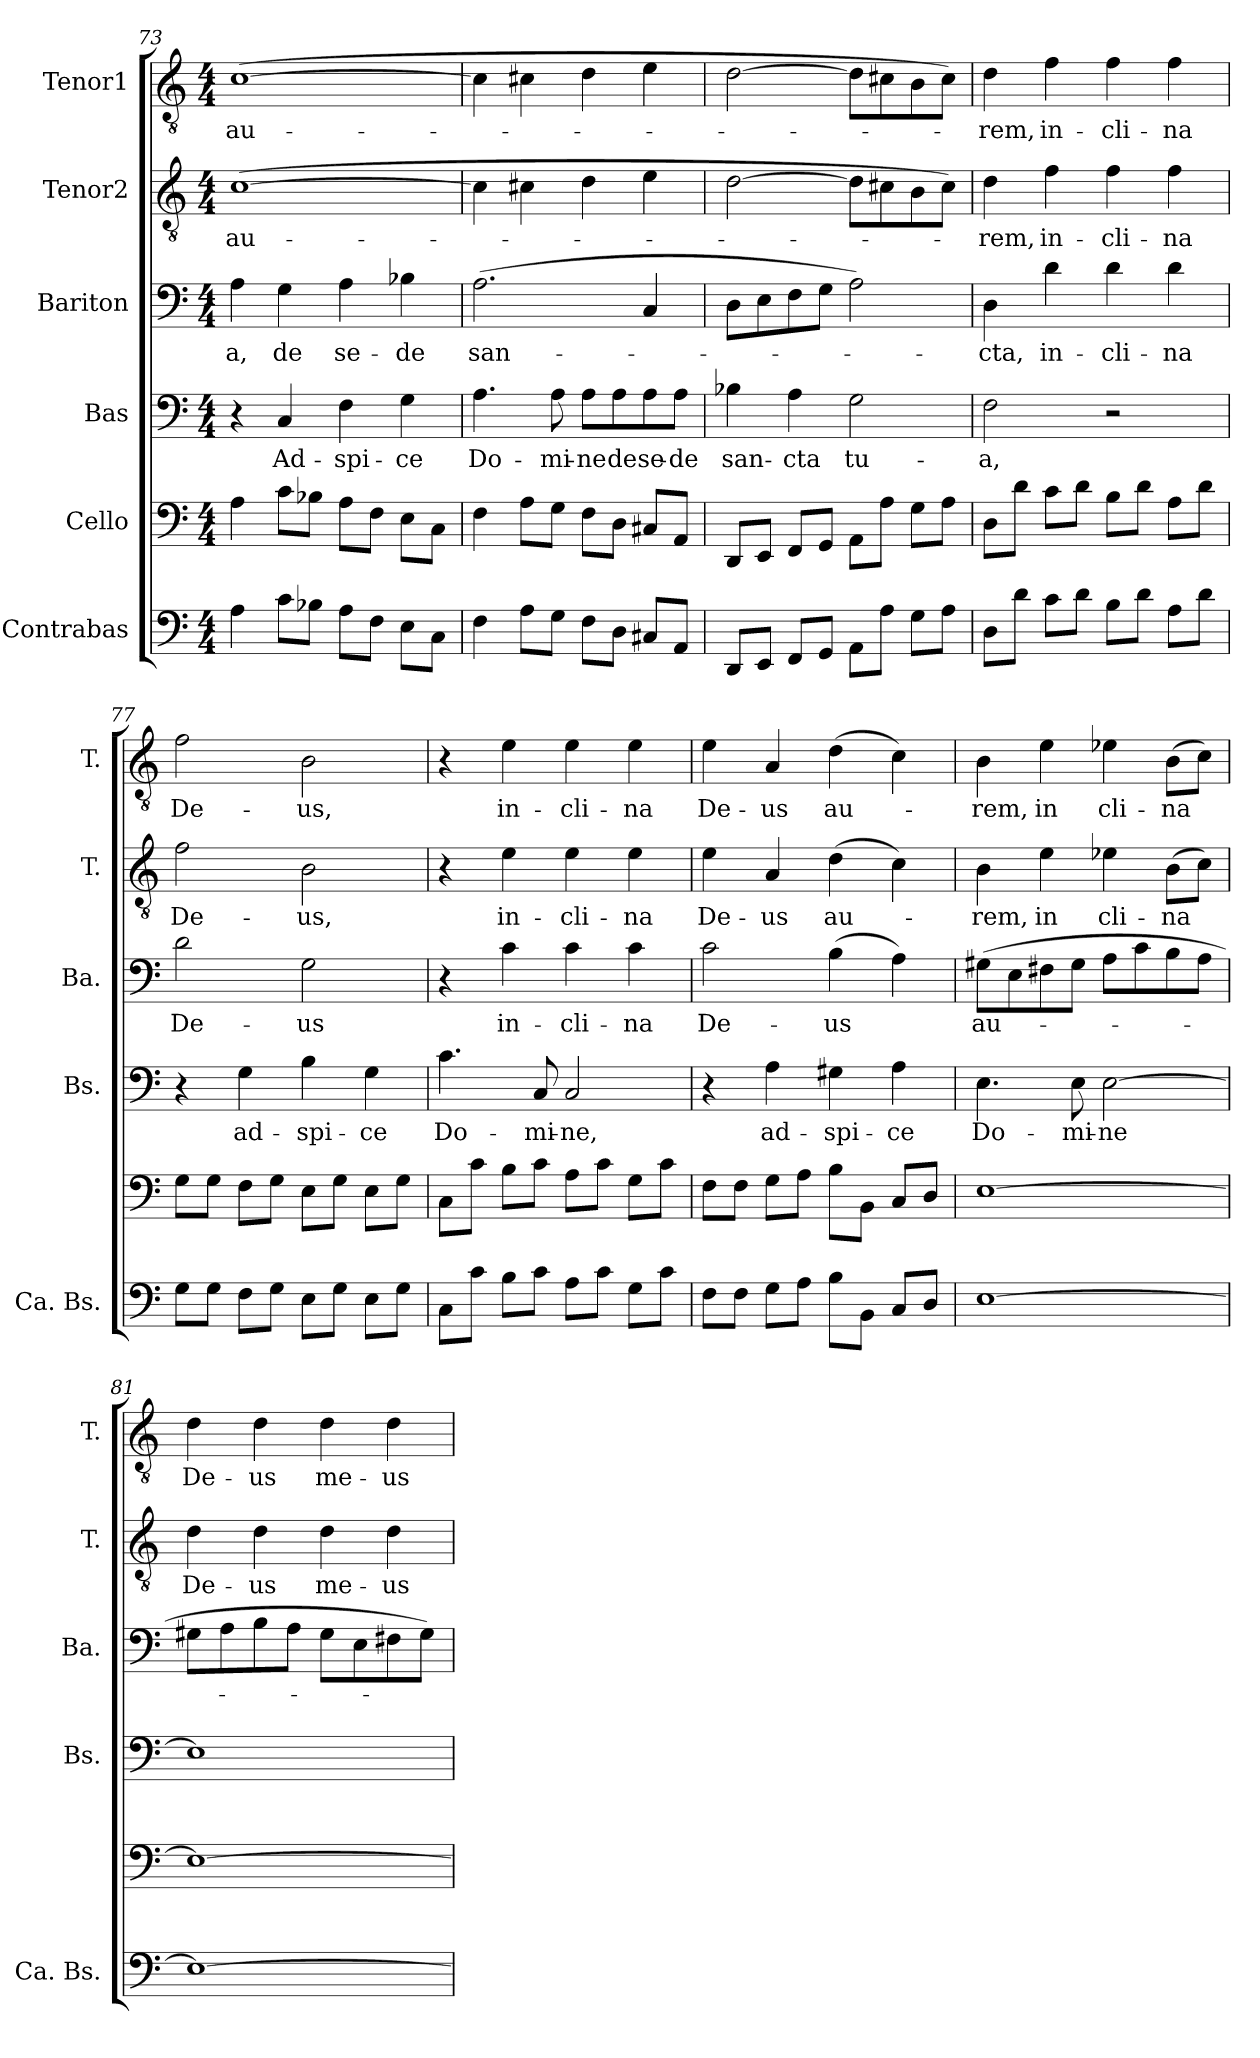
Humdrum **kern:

**kern	**kern	**kern	**text	**kern	**text	**kern	**text	**kern	**text
*part6	*part5	*part4	*part4	*part3	*part3	*part2	*part2	*part1	*part1
*staff6	*staff5	*staff4	*staff4	*staff3	*staff3	*staff2	*staff2	*staff1	*staff1
*I"Contrabas	*I"Cello	*I"Bas	*	*I"Bariton	*	*I"Tenor2	*	*I"Tenor1	*
*I'Ca. Bs.	*	*I'Bs.	*	*I'Ba.	*	*I'T.	*	*I'T.	*
!!LO:LB:g=z
*clefF4	*clefF4	*clefF4	*	*clefF4	*	*clefGv2	*	*clefGv2	*
*ITrd7c12	*	*	*	*	*	*	*	*	*
*k[]	*k[]	*k[]	*	*k[]	*	*k[]	*	*k[]	*
*M4/4	*M4/4	*M4/4	*	*M4/4	*	*M4/4	*	*M4/4	*
=73	=73	=73	=73	=73	=73	=73	=73	=73	=73
!	!	!	!	!	!LO:LY:b	!	!LO:LY:b	!	!LO:LY:b
4AA\	4A\	4r	.	4A\	-a,	(>[1c	au-	(>[1c	au-
!	!	!	!LO:LY:b	!	!LO:LY:b	!	!	!	!
8C\L	8c\L	4C/	Ad-	4G\	de	.	.	.	.
8BB-X\J	8B-X\J	.	.	.	.	.	.	.	.
!	!	!	!LO:LY:b	!	!LO:LY:b	!	!	!	!
8AA\L	8A\L	4F\	-spi-	4A\	se-	.	.	.	.
8FF\J	8F\J	.	.	.	.	.	.	.	.
!	!	!	!LO:LY:b	!	!LO:LY:b	!	!	!	!
8EE\L	8E\L	4G\	-ce	4B-X\	-de	.	.	.	.
8CC\J	8C\J	.	.	.	.	.	.	.	.
=74	=74	=74	=74	=74	=74	=74	=74	=74	=74
!	!	!	!LO:LY:b	!	!LO:LY:b	!	!	!	!
4FF\	4F\	4.A\	Do-	(>2.A\	san-	4c\]	.	4c\]	.
8AA\L	8A\L	.	.	.	.	4c#X\	.	4c#X\	.
!	!	!	!LO:LY:b	!	!	!	!	!	!
8GG\J	8G\J	8A\	-mi-	.	.	.	.	.	.
!	!	!	!LO:LY:b	!	!	!	!	!	!
8FF\L	8F\L	8A\L	-ne	.	.	4d\	.	4d\	.
!	!	!	!LO:LY:b	!	!	!	!	!	!
8DD\J	8D\J	8A\	de	.	.	.	.	.	.
!	!	!	!LO:LY:b	!	!	!	!	!	!
8CC#X/L	8C#X/L	8A\	se-	4C/	.	4e\	.	4e\	.
!	!	!	!LO:LY:b	!	!	!	!	!	!
8AAA/J	8AA/J	8A\J	-de	.	.	.	.	.	.
=75	=75	=75	=75	=75	=75	=75	=75	=75	=75
!	!	!	!LO:LY:b	!	!	!	!	!	!
8DDD/L	8DD/L	4B-X\	san-	8D\L	.	[2d\	.	[2d\	.
8EEE/J	8EE/J	.	.	8E\	.	.	.	.	.
!	!	!	!LO:LY:b	!	!	!	!	!	!
8FFF/L	8FF/L	4A\	-cta	8F\	.	.	.	.	.
8GGG/J	8GG/J	.	.	8G\J	.	.	.	.	.
!	!	!	!LO:LY:b	!	!	!	!	!	!
8AAA\L	8AA\L	2G\	tu-	2A\)	.	8d\L]	.	8d\L]	.
8AA\J	8A\J	.	.	.	.	8c#X\	.	8c#X\	.
8GG\L	8G\L	.	.	.	.	8B\	.	8B\	.
8AA\J	8A\J	.	.	.	.	8c#\J)	.	8c#\J)	.
!!LO:PB:g=z
=76	=76	=76	=76	=76	=76	=76	=76	=76	=76
!	!	!	!LO:LY:b	!	!LO:LY:b	!	!LO:LY:b	!	!LO:LY:b
8DD\L	8D\L	2F\	-a,	4D\	-cta,	4d\	-rem,	4d\	-rem,
8D\J	8d\J	.	.	.	.	.	.	.	.
*	*	*	*	*	*	*	*	*MM117	*
!	!	!	!	!	!LO:LY:b	!	!LO:LY:b	!	!LO:LY:b
8C\L	8c\L	.	.	4d\	in-	4f\	in-	4f\	in-
8D\J	8d\J	.	.	.	.	.	.	.	.
!	!	!	!	!	!LO:LY:b	!	!LO:LY:b	!	!LO:LY:b
8BB\L	8B\L	2r	.	4d\	-cli-	4f\	-cli-	4f\	-cli-
8D\J	8d\J	.	.	.	.	.	.	.	.
!	!	!	!	!	!LO:LY:b	!	!LO:LY:b	!	!LO:LY:b
8AA\L	8A\L	.	.	4d\	-na	4f\	-na	4f\	-na
8D\J	8d\J	.	.	.	.	.	.	.	.
=77	=77	=77	=77	=77	=77	=77	=77	=77	=77
!	!	!	!	!	!LO:LY:b	!	!LO:LY:b	!	!LO:LY:b
8GG\L	8G\L	4r	.	2d\	De-	2f\	De-	2f\	De-
8GG\J	8G\J	.	.	.	.	.	.	.	.
!	!	!	!LO:LY:b	!	!	!	!	!	!
8FF\L	8F\L	4G\	ad-	.	.	.	.	.	.
8GG\J	8G\J	.	.	.	.	.	.	.	.
!	!	!	!LO:LY:b	!	!LO:LY:b	!	!LO:LY:b	!	!LO:LY:b
8EE\L	8E\L	4B\	-spi-	2G\	-us	2B\	-us,	2B\	-us,
8GG\J	8G\J	.	.	.	.	.	.	.	.
!	!	!	!LO:LY:b	!	!	!	!	!	!
8EE\L	8E\L	4G\	-ce	.	.	.	.	.	.
8GG\J	8G\J	.	.	.	.	.	.	.	.
=78	=78	=78	=78	=78	=78	=78	=78	=78	=78
!	!	!	!LO:LY:b	!	!	!	!	!	!
8CC\L	8C\L	4.c\	Do-	4r	.	4r	.	4r	.
8C\J	8c\J	.	.	.	.	.	.	.	.
!	!	!	!	!	!LO:LY:b	!	!LO:LY:b	!	!LO:LY:b
8BB\L	8B\L	.	.	4c\	in-	4e\	in-	4e\	in-
!	!	!	!LO:LY:b	!	!	!	!	!	!
8C\J	8c\J	8C/	-mi-	.	.	.	.	.	.
!	!	!	!LO:LY:b	!	!LO:LY:b	!	!LO:LY:b	!	!LO:LY:b
8AA\L	8A\L	2C/	-ne,	4c\	-cli-	4e\	-cli-	4e\	-cli-
8C\J	8c\J	.	.	.	.	.	.	.	.
!	!	!	!	!	!LO:LY:b	!	!LO:LY:b	!	!LO:LY:b
8GG\L	8G\L	.	.	4c\	-na	4e\	-na	4e\	-na
8C\J	8c\J	.	.	.	.	.	.	.	.
=79	=79	=79	=79	=79	=79	=79	=79	=79	=79
!	!	!	!	!	!LO:LY:b	!	!LO:LY:b	!	!LO:LY:b
8FF\L	8F\L	4r	.	2c\	De-	4e\	De-	4e\	De-
8FF\J	8F\J	.	.	.	.	.	.	.	.
!	!	!	!LO:LY:b	!	!	!	!LO:LY:b	!	!LO:LY:b
8GG\L	8G\L	4A\	ad-	.	.	4A/	-us	4A/	-us
8AA\J	8A\J	.	.	.	.	.	.	.	.
!	!	!	!LO:LY:b	!	!LO:LY:b	!	!LO:LY:b	!	!LO:LY:b
8BB\L	8B\L	4G#X\	-spi-	(>4B\	-us	(>4d\	au-	(>4d\	au-
8BBB\J	8BB\J	.	.	.	.	.	.	.	.
!	!	!	!LO:LY:b	!	!	!	!	!	!
8CC/L	8C/L	4A\	-ce	4A\)	.	4c\)	.	4c\)	.
8DD/J	8D/J	.	.	.	.	.	.	.	.
=80	=80	=80	=80	=80	=80	=80	=80	=80	=80
!	!	!	!LO:LY:b	!	!LO:LY:b	!	!LO:LY:b	!	!LO:LY:b
[1EE	[1E	4.E\	Do-	(>8G#X\L	au-	4B\	-rem,	4B\	-rem,
.	.	.	.	8E\	.	.	.	.	.
!	!	!	!	!	!	!	!LO:LY:b	!	!LO:LY:b
.	.	.	.	8F#X\	.	4e\	in	4e\	in
!	!	!	!LO:LY:b	!	!	!	!	!	!
.	.	8E\	-mi-	8G#\J	.	.	.	.	.
!	!	!	!LO:LY:b	!	!	!	!LO:LY:b	!	!LO:LY:b
.	.	[2E\	-ne	8A\L	.	4e-X\	cli-	4e-X\	cli-
.	.	.	.	8c\	.	.	.	.	.
!	!	!	!	!	!	!	!LO:LY:b	!	!LO:LY:b
.	.	.	.	8B\	.	(>8B\L	-na	(>8B\L	-na
.	.	.	.	8A\J	.	8c\J)	.	8c\J)	.
!!LO:LB:g=z
=81	=81	=81	=81	=81	=81	=81	=81	=81	=81
!	!	!	!	!	!	!	!LO:LY:b	!	!LO:LY:b
1EE_	1E_	1E]	.	8G#X\L	.	4d\	De-	4d\	De-
.	.	.	.	8A\	.	.	.	.	.
!	!	!	!	!	!	!	!LO:LY:b	!	!LO:LY:b
.	.	.	.	8B\	.	4d\	-us	4d\	-us
.	.	.	.	8A\J	.	.	.	.	.
!	!	!	!	!	!	!	!LO:LY:b	!	!LO:LY:b
.	.	.	.	8G#\L	.	4d\	me-	4d\	me-
.	.	.	.	8E\	.	.	.	.	.
!	!	!	!	!	!	!	!LO:LY:b	!	!LO:LY:b
.	.	.	.	8F#X\	.	4d\	-us	4d\	-us
.	.	.	.	8G#\J)	.	.	.	.	.
=	=	=	=	=	=	=	=	=	=
*-	*-	*-	*-	*-	*-	*-	*-	*-	*-
